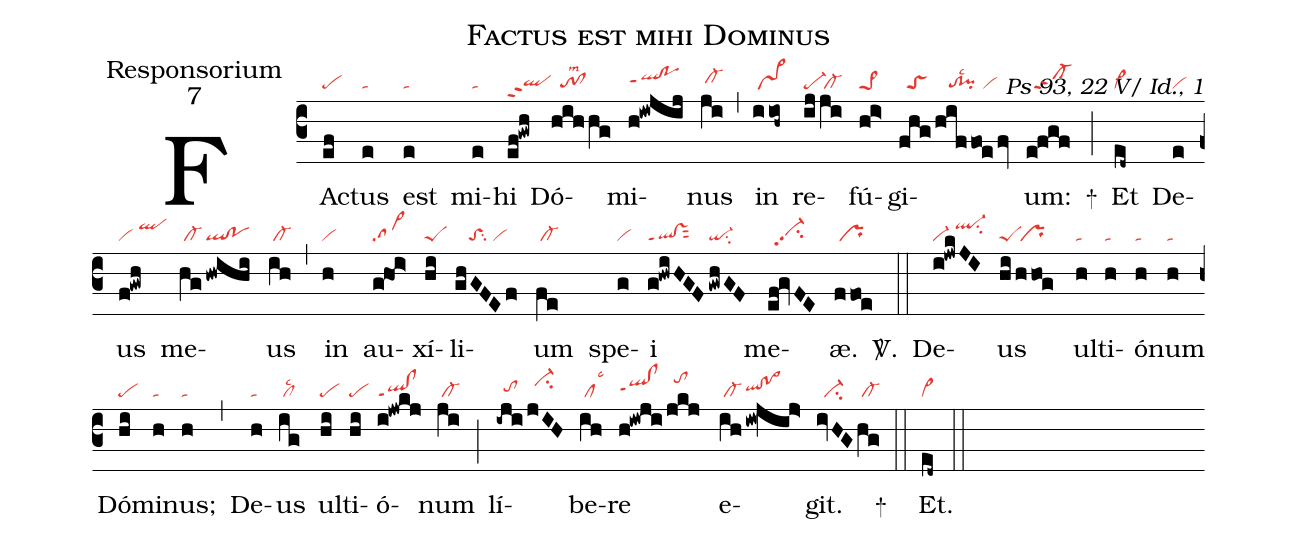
name:Factus est mihi Dominus;
office-part:Responsorium;
mode:7;
commentary:Ps 93, 22 V/ Id., 1;
nabc-lines:1;
%%
(c3)
FAc(ef|pe)tus(e|ta) est(e|ta) mi(e|ta)hi(ef!gwh|qlhgppt2) Dó(hihhg|//to!cllsm2)mi(h!iwjij|qlhh!pohhppt1)nus(ji|/cl-hh) (,)
in(iioh~|/pr~) re(ij|pe-|ji|/cl-)fú(hi>|pe>1)gi(fhg|//toS|/hiffoe/fv|///to!pilsc2/vi)um:(e!fgf|//sf-) +(;)
Et(ed~|cl~) De(e|vi)us(f!gwh|vi/qlhj) me(hg|/cl-|!hwihi|ql!po)us(ih|/cl-) (,)
in(h|vi) au(g!ho!i>|sa>)xí(hi|peS)li(ghGFEf|///toSsu2/vi)um(fe|/cl-) spe(g|vi)i(g!hwiHGF|ql!vsppt1sut2|/gwhGF|qi-su2) me(ef!gvFE|//vi-hhpp2su2)æ.(ffoe|/pr) <sp>V/</sp>.(::)
De(i!jwkJI|vi-/ql-hjsu2)us(hi|peS|/hhog|/pr) ul(h|ta)ti(h|ta)ó(h|ta)num(h|ta) Dó(hi|pe)mi(h|ta)nus;(h|ta) (,)
De(h|ta)us(ig|/cllsc2) ul(hi|pe)ti(hi|pe)ó(i!jwkj|ql!clppt1)num(ji|/cl-) (;)
lí(-iji|//tohh|jIH|//ci-hj)be(ih|/cllsc3)re(h!iwji|qlhh!clhhppt1|/jkj|//tohk) e(ih|/cl-|!iw!jij>|qlhh!po>hh)git.(ivHG|//ci-|hg|/cl-) +(::)
Et.(ed~|cl~) (::)
